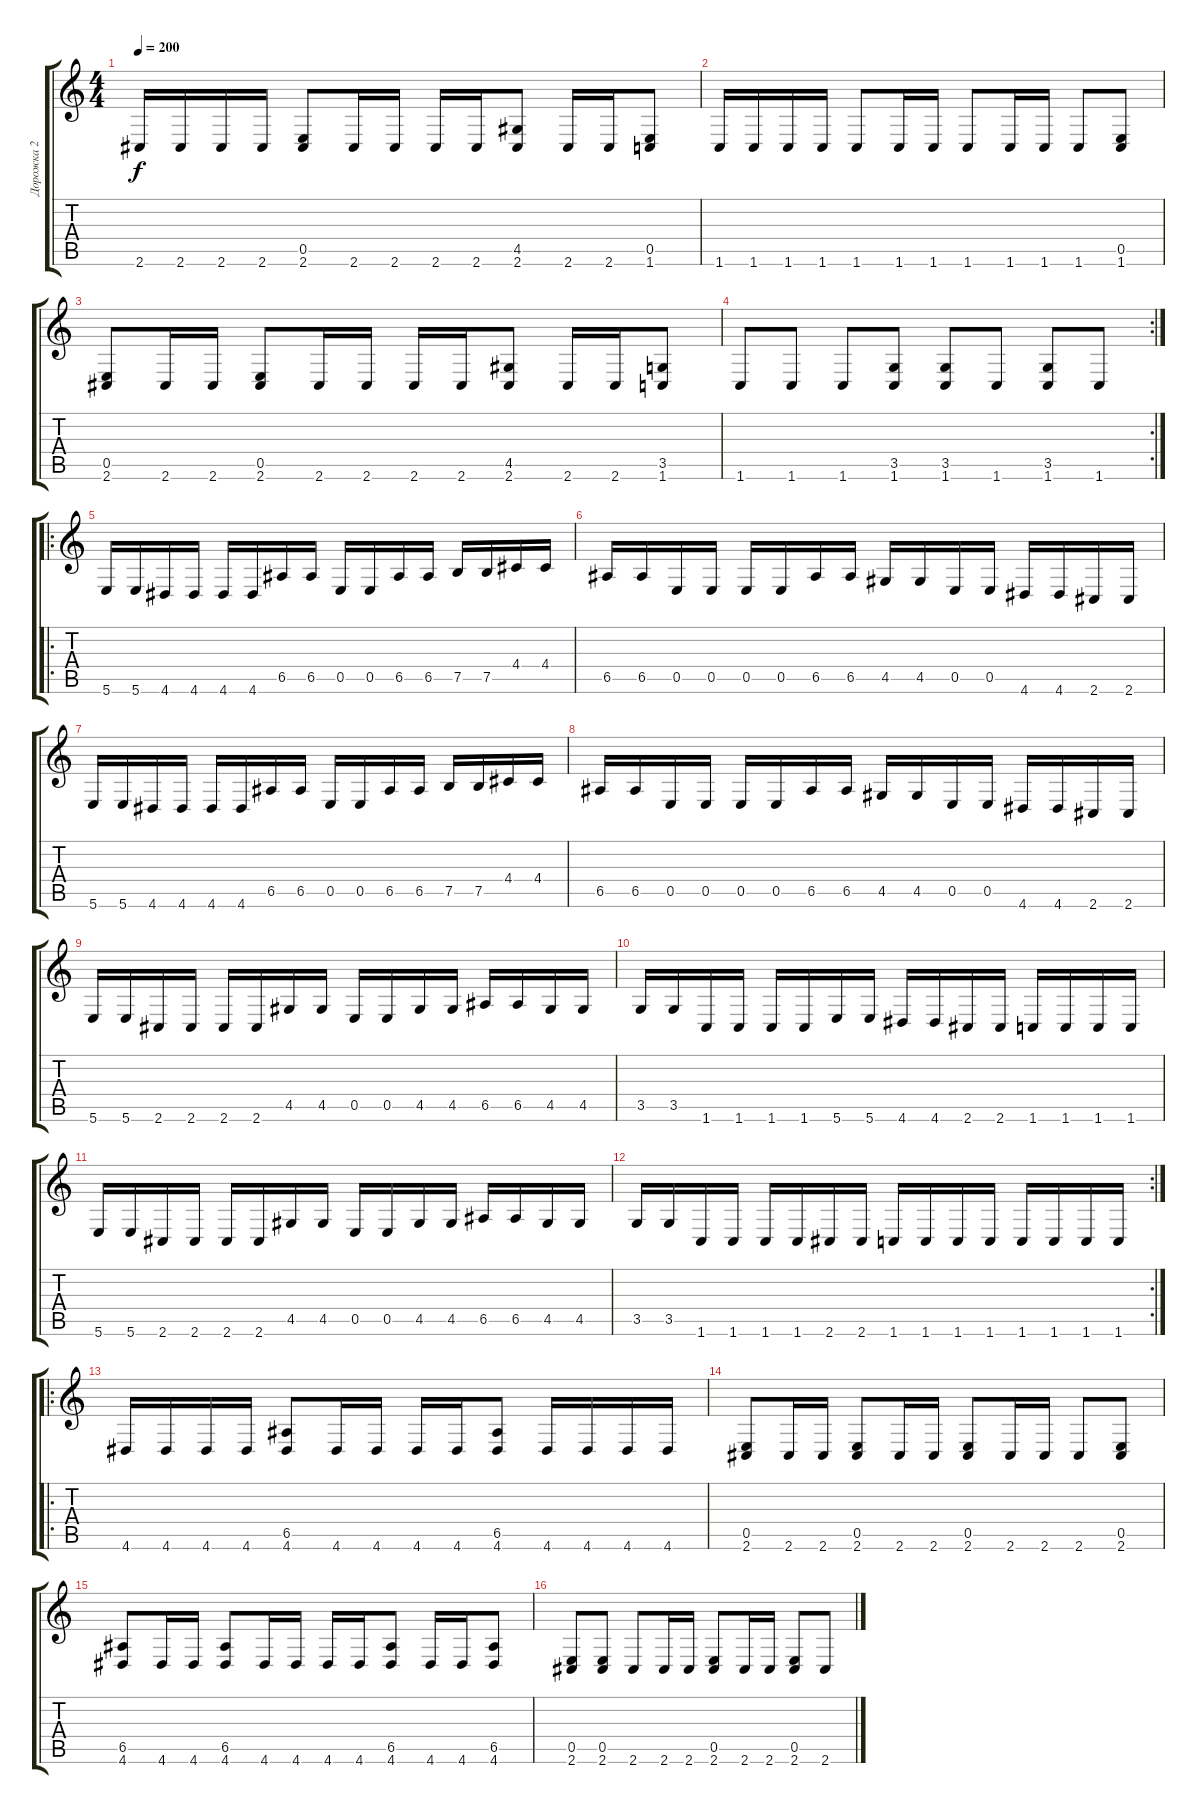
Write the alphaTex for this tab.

\track ("Дорожка 2" "Дорожка 2") {instrument distortionguitar}
\staff {score tabs}
\tuning (B3 Gb3 D3 A2 E2 B1) {hide}
\ts (4 4)
\tempo 200
\clef g2
\ks c
2.6.16{dy f} 2.6.16 2.6.16 2.6.16 (0.5 2.6).8 2.6.16 2.6.16 2.6.16 2.6.16 (4.5 2.6).8 2.6.16 2.6.16 (0.5 1.6).8 |
1.6.16 1.6.16 1.6.16 1.6.16 1.6.8 1.6.16 1.6.16 1.6.8 1.6.16 1.6.16 1.6.8 (0.5 1.6).8 |
(0.5 2.6).8 2.6.16 2.6.16 (0.5 2.6).8 2.6.16 2.6.16 2.6.16 2.6.16 (4.5 2.6).8 2.6.16 2.6.16 (3.5 1.6).8 |
\rc 2
1.6.8 1.6.8 1.6.8 (3.5 1.6).8 (3.5 1.6).8 1.6.8 (3.5 1.6).8 1.6.8 |
\ro
5.6.16 5.6.16 4.6.16 4.6.16 4.6.16 4.6.16 6.5.16 6.5.16 0.5.16 0.5.16 6.5.16 6.5.16 7.5.16 7.5.16 4.4.16 4.4.16 |
6.5.16 6.5.16 0.5.16 0.5.16 0.5.16 0.5.16 6.5.16 6.5.16 4.5.16 4.5.16 0.5.16 0.5.16 4.6.16 4.6.16 2.6.16 2.6.16 |
5.6.16 5.6.16 4.6.16 4.6.16 4.6.16 4.6.16 6.5.16 6.5.16 0.5.16 0.5.16 6.5.16 6.5.16 7.5.16 7.5.16 4.4.16 4.4.16 |
6.5.16 6.5.16 0.5.16 0.5.16 0.5.16 0.5.16 6.5.16 6.5.16 4.5.16 4.5.16 0.5.16 0.5.16 4.6.16 4.6.16 2.6.16 2.6.16 |
5.6.16 5.6.16 2.6.16 2.6.16 2.6.16 2.6.16 4.5.16 4.5.16 0.5.16 0.5.16 4.5.16 4.5.16 6.5.16 6.5.16 4.5.16 4.5.16 |
3.5.16 3.5.16 1.6.16 1.6.16 1.6.16 1.6.16 5.6.16 5.6.16 4.6.16 4.6.16 2.6.16 2.6.16 1.6.16 1.6.16 1.6.16 1.6.16 |
5.6.16 5.6.16 2.6.16 2.6.16 2.6.16 2.6.16 4.5.16 4.5.16 0.5.16 0.5.16 4.5.16 4.5.16 6.5.16 6.5.16 4.5.16 4.5.16 |
\rc 2
3.5.16 3.5.16 1.6.16 1.6.16 1.6.16 1.6.16 2.6.16 2.6.16 1.6.16 1.6.16 1.6.16 1.6.16 1.6.16 1.6.16 1.6.16 1.6.16 |
\ro
4.6.16 4.6.16 4.6.16 4.6.16 (6.5 4.6).8 4.6.16 4.6.16 4.6.16 4.6.16 (6.5 4.6).8 4.6.16 4.6.16 4.6.16 4.6.16 |
(0.5 2.6).8 2.6.16 2.6.16 (0.5 2.6).8 2.6.16 2.6.16 (0.5 2.6).8 2.6.16 2.6.16 2.6.8 (0.5 2.6).8 |
(6.5 4.6).8 4.6.16 4.6.16 (6.5 4.6).8 4.6.16 4.6.16 4.6.16 4.6.16 (6.5 4.6).8 4.6.16 4.6.16 (6.5 4.6).8 |
(0.5 2.6).8 (0.5 2.6).8 2.6.8 2.6.16 2.6.16 (0.5 2.6).8 2.6.16 2.6.16 (0.5 2.6).8 2.6.8
